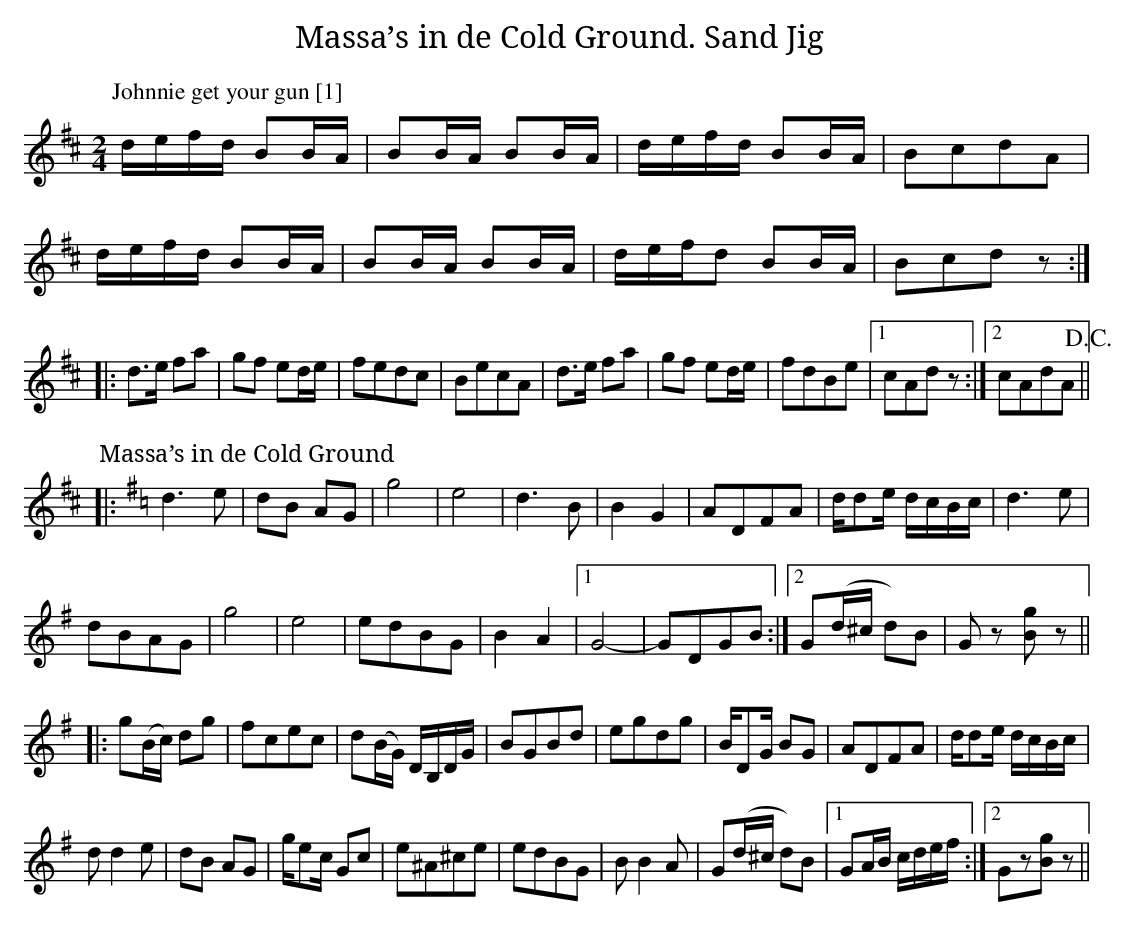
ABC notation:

X:1
T:Massa’s in de Cold Ground. Sand Jig
M:2/4
L:1/8
K:D
P:Johnnie get your gun [1]
d/e/f/d/ BB/A/|BB/A/ BB/A/|d/e/f/d/ BB/A/|BcdA|
d/e/f/d/ BB/A/ |BB/A/ BB/A/|d/e/f/d BB/A/|Bcdz:|
|:d>e fa|gf ed/e/|fedc|BecA|d>e fa|gf ed/e/|fdBe|1 cAdz:|2 cAdA!D.C.!||
P:Massa’s in de Cold Ground
K:G
|:d3e|dB AG|g4|e4|d3B |B2G2|ADFA |d/de/ d/c/B/c/|d3e|
dBAG|g4 |e4|edBG|B2A2|1 G4-|GDGB:|2 G(d/^c/ d)B|Gz [Bg]z||
|:g(B/c/) dg|fcec|d(B/G/) D/B,/D/G/|BGBd|egdg|B/DG/ BG|ADFA|d/de/ d/c/B/c/|
d d2e|dB AG|g/ec/ Gc|e^A^ce|edBG|B B2A|G(d/^c/ d)B|1 GA/B/ c/d/e/f/:|2 Gz[Bg]z||
